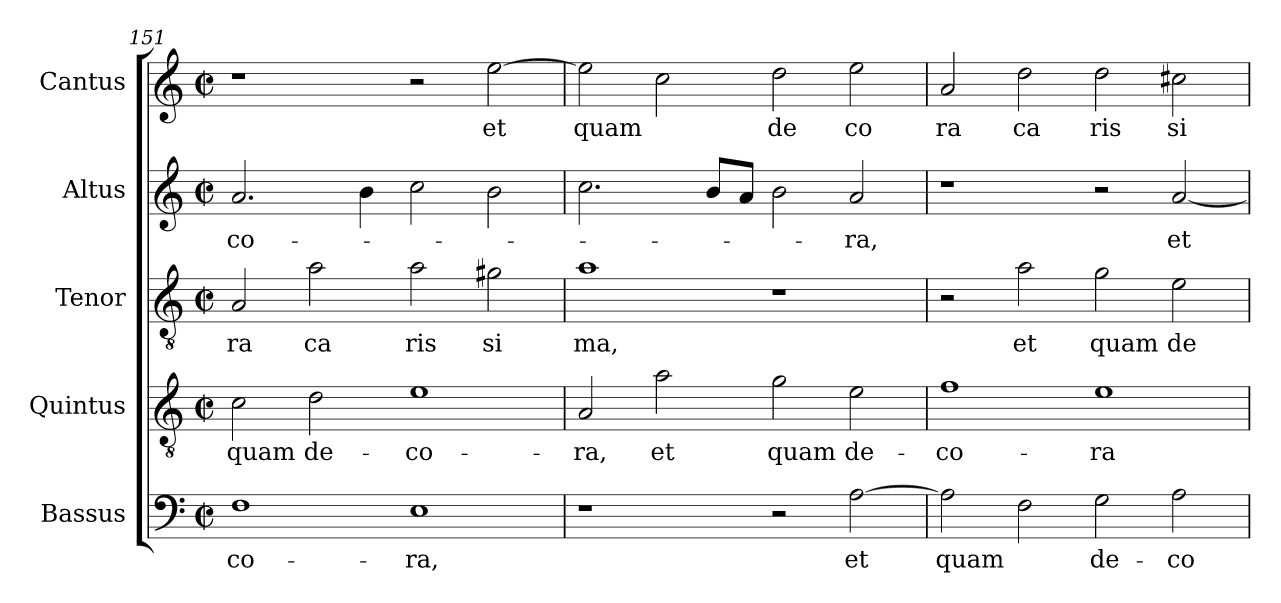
**kern	**text	**kern	**text	**kern	**text	**kern	**text	**kern	**text
*part5	*part5	*part4	*part4	*part3	*part3	*part2	*part2	*part1	*part1
*staff5	*staff5	*staff4	*staff4	*staff3	*staff3	*staff2	*staff2	*staff1	*staff1
*I"Bassus	*	*I"Quintus	*	*I"Tenor	*	*I"Altus	*	*I"Cantus	*
*clefF4	*	*clefGv2	*	*clefGv2	*	*clefG2	*	*clefG2	*
*	*	*	*	*	*	*k[]	*	*k[]	*
*	*	*	*	*	*	*C:	*	*C:	*
*M2/2	*	*M2/2	*	*M2/2	*	*M2/2	*	*M2/2	*
*met(c|)	*	*met(c|)	*	*met(c|)	*	*met(c|)	*	*met(c|)	*
=151	=151	=151	=151	=151	=151	=151	=151	=151	=151
!	!LO:LY:b:cj	!	!LO:LY:b:cj	!	!LO:LY:b:cj	!	!LO:LY:b:cj	!	!
1F	-co-	2c\	quam	2A/	ra	2.a/	-co-	1r	.
!	!	!	!LO:LY:b:cj	!	!LO:LY:b:cj	!	!	!	!
.	.	2d\	de-	2a\	ca	.	.	.	.
.	.	.	.	.	.	4b\	.	.	.
!	!LO:LY:b:cj	!	!LO:LY:b:cj	!	!LO:LY:b:cj	!	!	!	!
1E	-ra,	1e	-co-	2a\	ris	2cc\	.	2r	.
!	!	!	!	!	!LO:LY:b:cj	!	!	!	!LO:LY:b:cj
.	.	.	.	2g#\	si	2b\	.	[>2ee\	et
=152	=152	=152	=152	=152	=152	=152	=152	=152	=152
!	!	!	!LO:LY:b:cj	!	!LO:LY:b:cj	!	!	!	!LO:LY:b
1r	.	2A/	-ra,	1a	ma,	2.cc\	.	2ee\]	quam
!	!	!	!LO:LY:b:cj	!	!	!	!	!	!
.	.	2a\	et	.	.	.	.	2cc\	.
.	.	.	.	.	.	8b/L	.	.	.
.	.	.	.	.	.	8a/J	.	.	.
!	!	!	!LO:LY:b:cj	!	!	!	!	!	!LO:LY:b:cj
2r	.	2g\	quam	1r	.	2b\	.	2dd\	de
!	!LO:LY:b:cj	!	!LO:LY:b:cj	!	!	!	!LO:LY:b:cj	!	!LO:LY:b:cj
[>2A\	et	2e\	de-	.	.	2a/	-ra,	2ee\	co
=153	=153	=153	=153	=153	=153	=153	=153	=153	=153
!	!LO:LY:b	!	!LO:LY:b:cj	!	!	!	!	!	!LO:LY:b:cj
2A\]	quam	1f	-co-	2r	.	1r	.	2a/	ra
!	!	!	!	!	!LO:LY:b:cj	!	!	!	!LO:LY:b:cj
2F\	.	.	.	2a\	et	.	.	2dd\	ca
!	!LO:LY:b:cj	!	!LO:LY:b:cj	!	!LO:LY:b:cj	!	!	!	!LO:LY:b:cj
2G\	de-	1e	-ra	2g\	quam	2r	.	2dd\	ris
!	!LO:LY:b:cj	!	!	!	!LO:LY:b:cj	!	!LO:LY:b:cj	!	!LO:LY:b:cj
2A\	-co-	.	.	2e\	de	[<2a/	et	2cc#\	si
=	=	=	=	=	=	=	=	=	=
*-	*-	*-	*-	*-	*-	*-	*-	*-	*-
